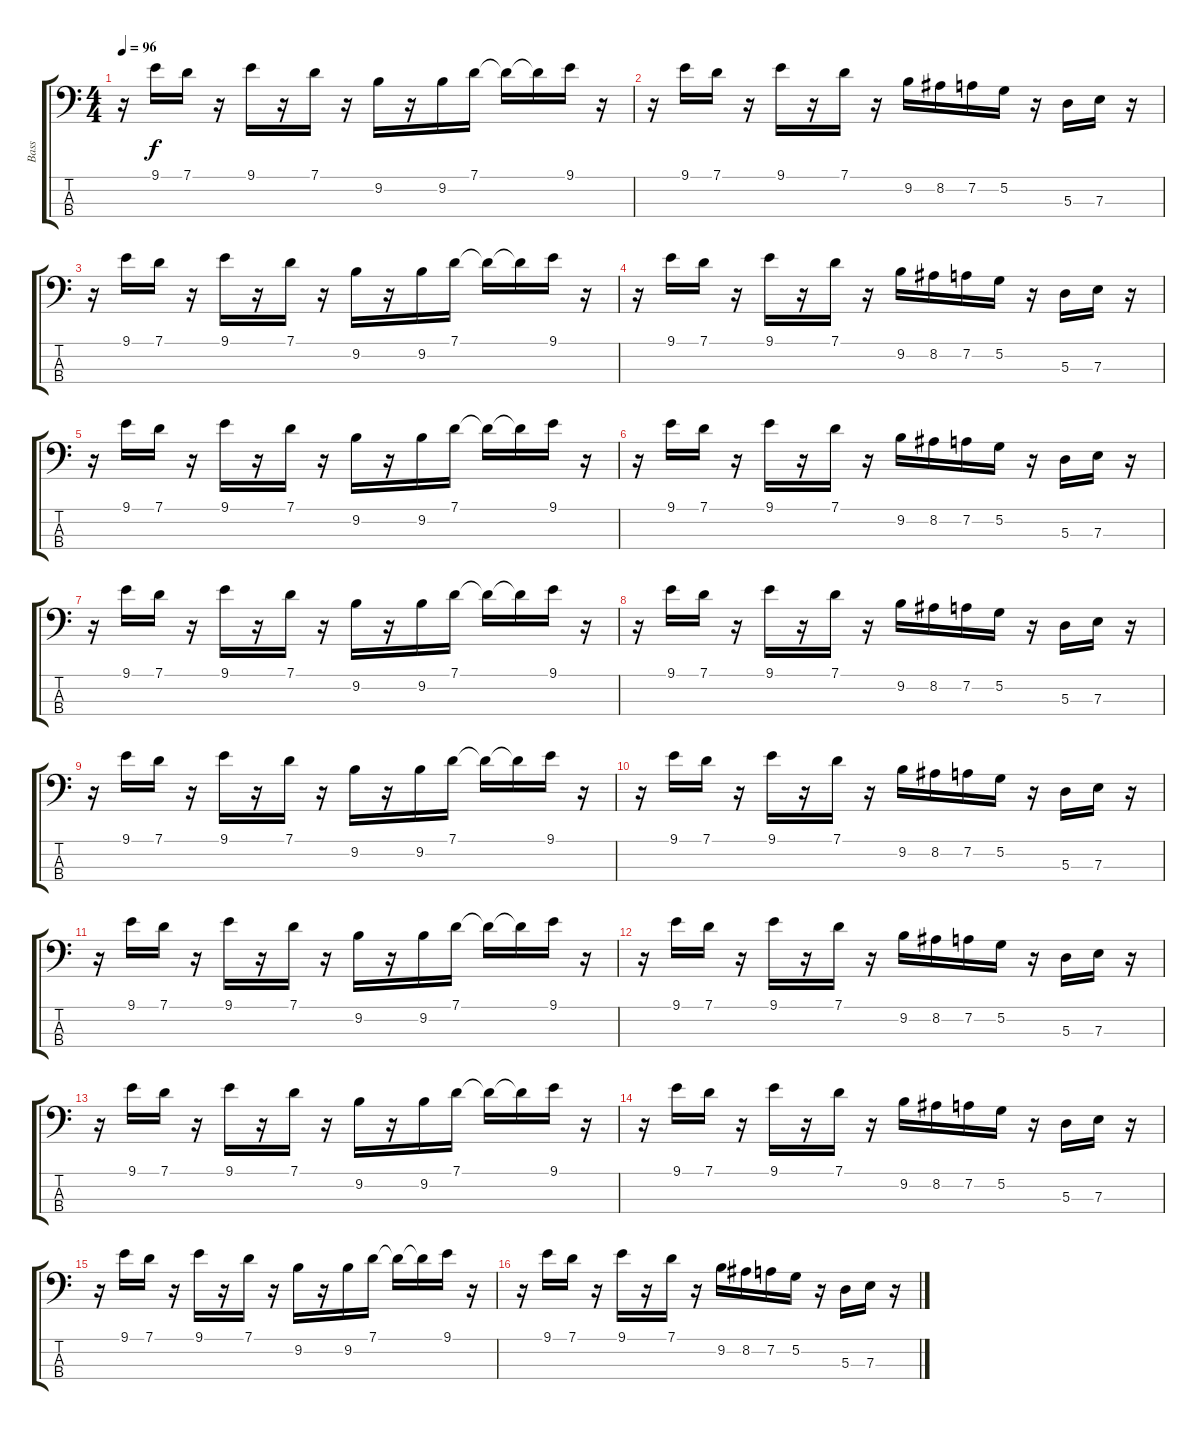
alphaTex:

\track ("Bass" "Bass") {instrument electricbassfinger}
\staff {score tabs}
\tuning (G2 D2 A1 E1) {hide}
\ts (4 4)
\tempo 96
\clef f4
\ks c
r.16{dy f instrument electricbassfinger} 9.1.16 7.1.16 r.16 9.1.16 r.16 7.1.16 r.16 9.2.16 r.16 9.2.16 7.1.16 7.1{t}.16 7.1{t}.16 9.1.16 r.16 |
r.16 9.1.16 7.1.16 r.16 9.1.16 r.16 7.1.16 r.16 9.2.16 8.2.16 7.2.16 5.2.16 r.16 5.3.16 7.3.16 r.16 |
r.16 9.1.16 7.1.16 r.16 9.1.16 r.16 7.1.16 r.16 9.2.16 r.16 9.2.16 7.1.16 7.1{t}.16 7.1{t}.16 9.1.16 r.16 |
r.16 9.1.16 7.1.16 r.16 9.1.16 r.16 7.1.16 r.16 9.2.16 8.2.16 7.2.16 5.2.16 r.16 5.3.16 7.3.16 r.16 |
r.16 9.1.16 7.1.16 r.16 9.1.16 r.16 7.1.16 r.16 9.2.16 r.16 9.2.16 7.1.16 7.1{t}.16 7.1{t}.16 9.1.16 r.16 |
r.16 9.1.16 7.1.16 r.16 9.1.16 r.16 7.1.16 r.16 9.2.16 8.2.16 7.2.16 5.2.16 r.16 5.3.16 7.3.16 r.16 |
r.16 9.1.16 7.1.16 r.16 9.1.16 r.16 7.1.16 r.16 9.2.16 r.16 9.2.16 7.1.16 7.1{t}.16 7.1{t}.16 9.1.16 r.16 |
r.16 9.1.16 7.1.16 r.16 9.1.16 r.16 7.1.16 r.16 9.2.16 8.2.16 7.2.16 5.2.16 r.16 5.3.16 7.3.16 r.16 |
r.16 9.1.16 7.1.16 r.16 9.1.16 r.16 7.1.16 r.16 9.2.16 r.16 9.2.16 7.1.16 7.1{t}.16 7.1{t}.16 9.1.16 r.16 |
r.16 9.1.16 7.1.16 r.16 9.1.16 r.16 7.1.16 r.16 9.2.16 8.2.16 7.2.16 5.2.16 r.16 5.3.16 7.3.16 r.16 |
r.16 9.1.16 7.1.16 r.16 9.1.16 r.16 7.1.16 r.16 9.2.16 r.16 9.2.16 7.1.16 7.1{t}.16 7.1{t}.16 9.1.16 r.16 |
r.16 9.1.16 7.1.16 r.16 9.1.16 r.16 7.1.16 r.16 9.2.16 8.2.16 7.2.16 5.2.16 r.16 5.3.16 7.3.16 r.16 |
r.16 9.1.16 7.1.16 r.16 9.1.16 r.16 7.1.16 r.16 9.2.16 r.16 9.2.16 7.1.16 7.1{t}.16 7.1{t}.16 9.1.16 r.16 |
r.16 9.1.16 7.1.16 r.16 9.1.16 r.16 7.1.16 r.16 9.2.16 8.2.16 7.2.16 5.2.16 r.16 5.3.16 7.3.16 r.16 |
r.16 9.1.16 7.1.16 r.16 9.1.16 r.16 7.1.16 r.16 9.2.16 r.16 9.2.16 7.1.16 7.1{t}.16 7.1{t}.16 9.1.16 r.16 |
r.16 9.1.16 7.1.16 r.16 9.1.16 r.16 7.1.16 r.16 9.2.16 8.2.16 7.2.16 5.2.16 r.16 5.3.16 7.3.16 r.16
